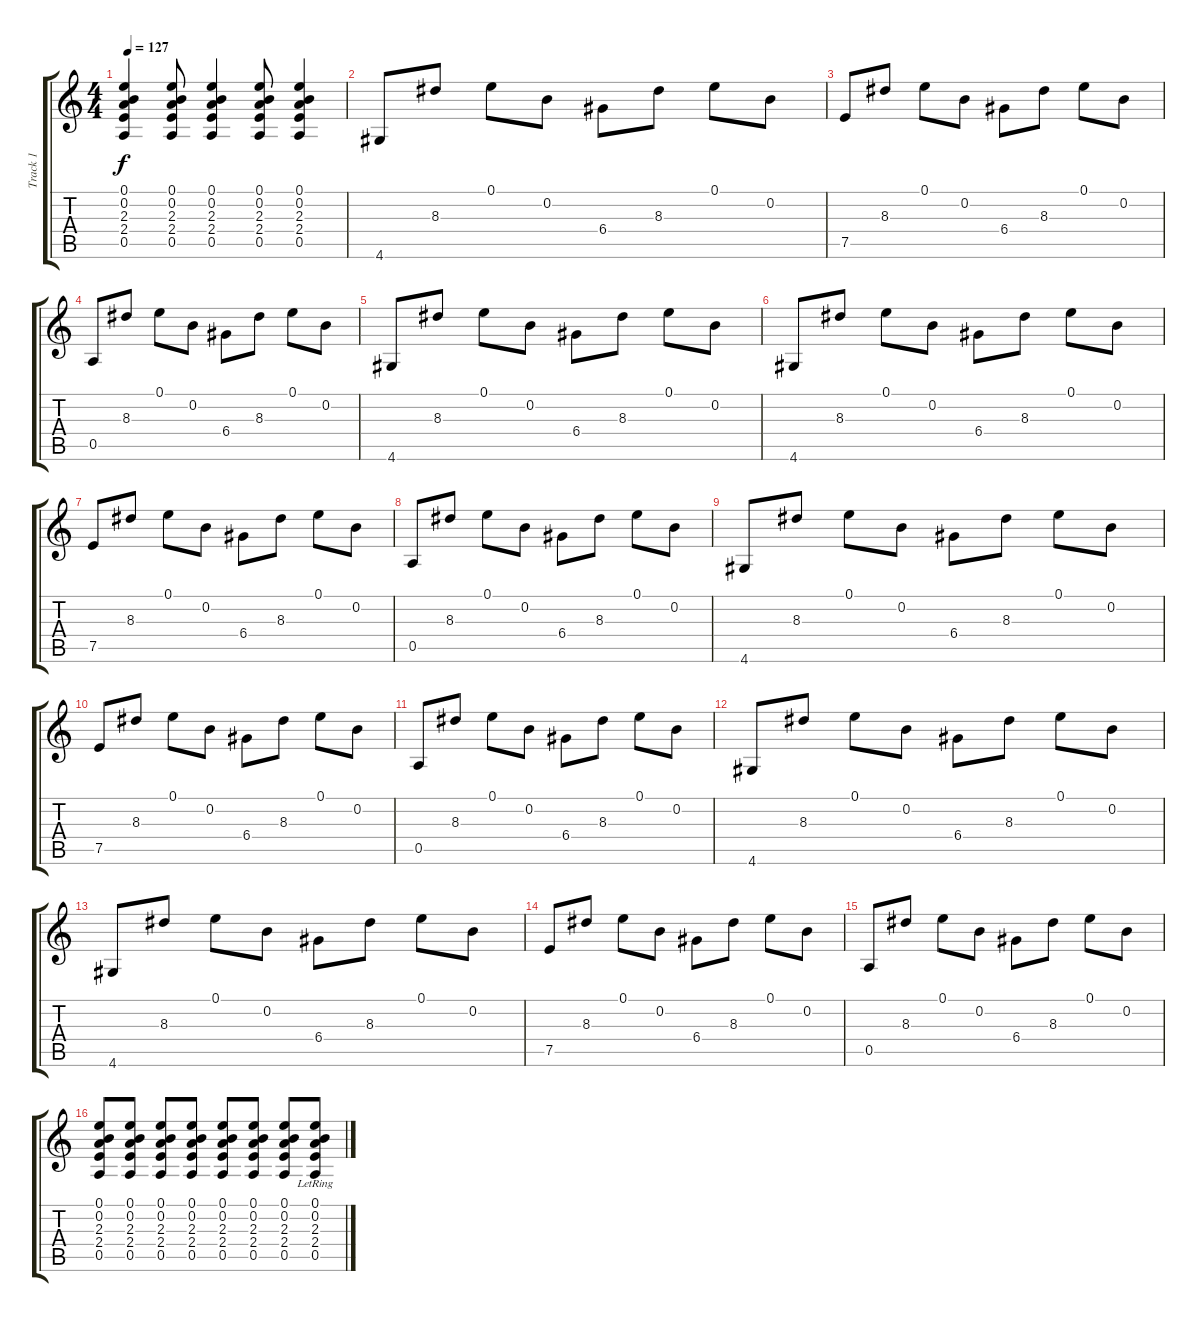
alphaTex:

\track ("Track 1" "Track 1") {instrument acousticguitarsteel}
\staff {score tabs}
\tuning (E4 B3 G3 D3 A2 E2) {hide}
\ts (4 4)
\tempo 127
\clef g2
\ks c
(0.1 0.2 2.3 2.4 0.5).4{dy f} (0.1 0.2 2.3 2.4 0.5).8 (0.1 0.2 2.3 2.4 0.5).4 (0.1 0.2 2.3 2.4 0.5).8 (0.1 0.2 2.3 2.4 0.5).4 |
4.6.8 8.3.8 0.1.8 0.2.8 6.4.8 8.3.8 0.1.8 0.2.8 |
7.5.8 8.3.8 0.1.8 0.2.8 6.4.8 8.3.8 0.1.8 0.2.8 |
0.5.8 8.3.8 0.1.8 0.2.8 6.4.8 8.3.8 0.1.8 0.2.8 |
4.6.8 8.3.8 0.1.8 0.2.8 6.4.8 8.3.8 0.1.8 0.2.8 |
4.6.8 8.3.8 0.1.8 0.2.8 6.4.8 8.3.8 0.1.8 0.2.8 |
7.5.8 8.3.8 0.1.8 0.2.8 6.4.8 8.3.8 0.1.8 0.2.8 |
0.5.8 8.3.8 0.1.8 0.2.8 6.4.8 8.3.8 0.1.8 0.2.8 |
4.6.8 8.3.8 0.1.8 0.2.8 6.4.8 8.3.8 0.1.8 0.2.8 |
7.5.8 8.3.8 0.1.8 0.2.8 6.4.8 8.3.8 0.1.8 0.2.8 |
0.5.8 8.3.8 0.1.8 0.2.8 6.4.8 8.3.8 0.1.8 0.2.8 |
4.6.8 8.3.8 0.1.8 0.2.8 6.4.8 8.3.8 0.1.8 0.2.8 |
4.6.8 8.3.8 0.1.8 0.2.8 6.4.8 8.3.8 0.1.8 0.2.8 |
7.5.8 8.3.8 0.1.8 0.2.8 6.4.8 8.3.8 0.1.8 0.2.8 |
0.5.8 8.3.8 0.1.8 0.2.8 6.4.8 8.3.8 0.1.8 0.2.8 |
(0.1 0.2 2.3 2.4 0.5).8 (0.1 0.2 2.3 2.4 0.5).8 (0.1 0.2 2.3 2.4 0.5).8 (0.1 0.2 2.3 2.4 0.5).8 (0.1 0.2 2.3 2.4 0.5).8 (0.1 0.2 2.3 2.4 0.5).8 (0.1 0.2 2.3 2.4 0.5).8 (0.1 0.2 2.3 2.4{lr} 0.5).8
